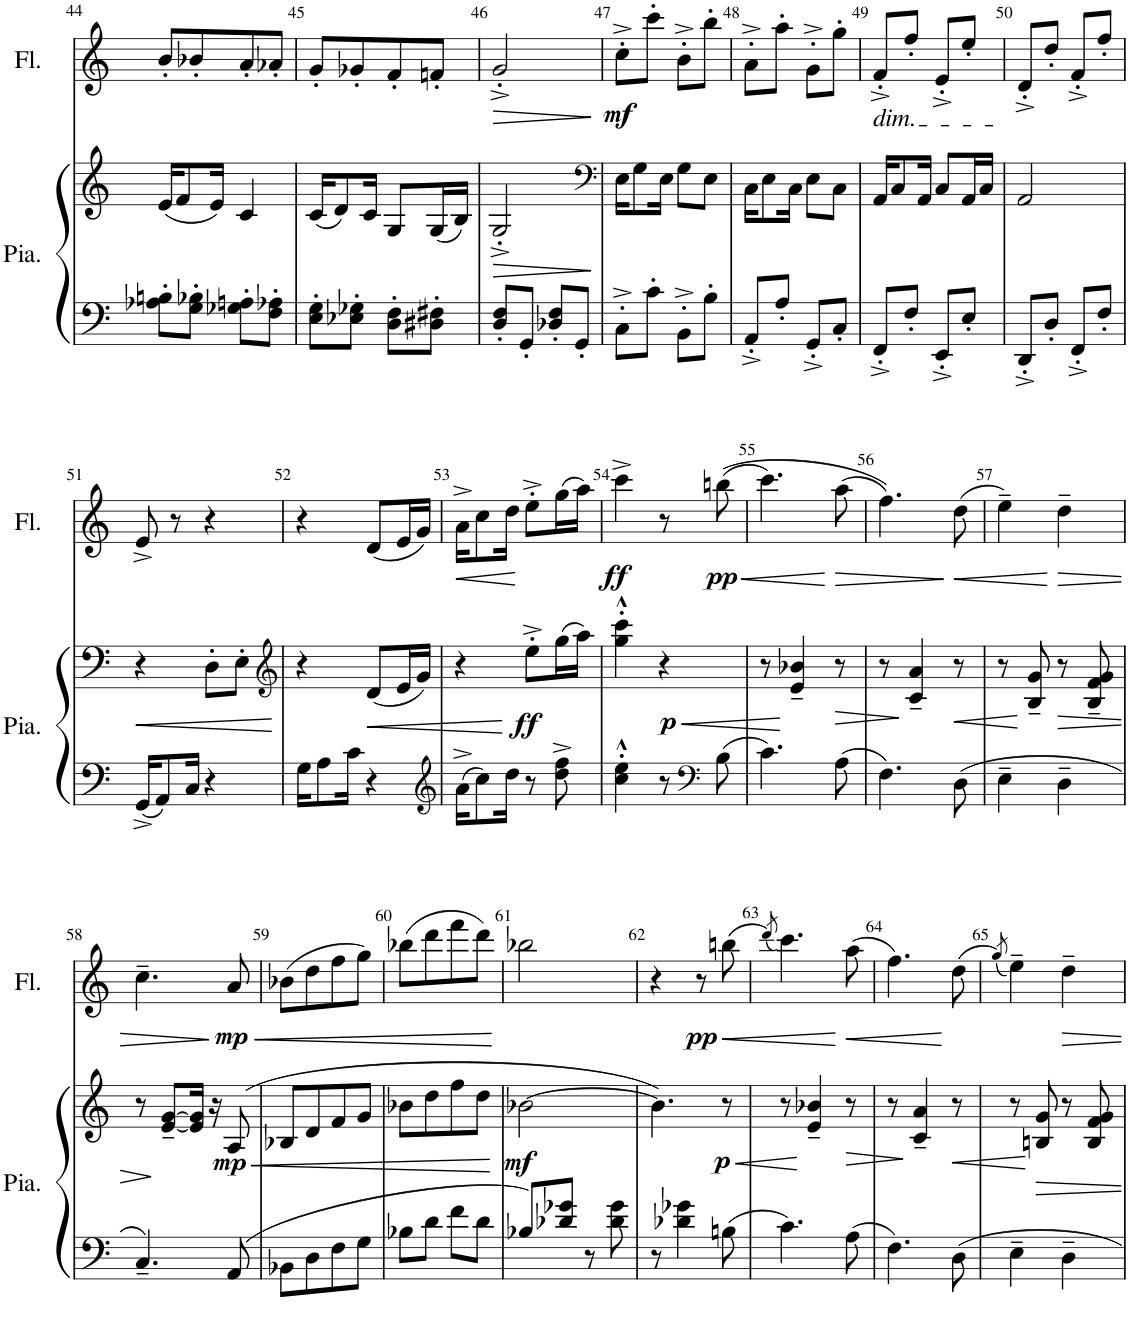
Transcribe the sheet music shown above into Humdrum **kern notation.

**kern	**kern	**dynam	**kern	**dynam
*part2	*part2	*part2	*part1	*part1
*staff3	*staff2	*staff2/3	*staff1	*staff1
*I"Piano	*	*	*I"Flûte	*
*I'Pia.	*	*	*I'Fl.	*
!!LO:PB:g=z
*clefF4	*clefG2	*	*clefG2	*
*k[]	*k[]	*	*k[]	*
*M2/4	*M2/4	*	*M2/4	*
=44	=44	=44	=44	=44
8A-X\' 8Bn\'L	(16e/KL	.	8b'/L	.
.	8f/	.	.	.
8G\' 8B-X\'J	.	.	8b-X'/	.
.	16e/Jk)	.	.	.
8G-X\' 8An\'L	4c/	.	8a'/	.
8F\' 8A-X\'J	.	.	8a-X'/J	.
=45	=45	=45	=45	=45
8E\' 8G\'L	(16c/KL	.	8g'/L	.
.	8d/)	.	.	.
8E-X\' 8G-X\'J	.	.	8g-X'/	.
.	16c/Jk	.	.	.
8D\' 8F\'L	8G/L	.	8f'/	.
8D#X\' 8F#X\'J	(16G/L	.	8fn'/J	.
.	16B/JJ)	.	.	.
=46	=46	=46	=46	=46
!	!	!LO:HP:b	!	!LO:HP:b
8D/' 8F/'L	2G'^/	>	2g'^/	>
8GG'/J	.	.	.	.
8D-X/' 8F/'L	.	.	.	.
8GG'/J	.	.	.	.
.	.	]	.	]
=47	=47	=47	=47	=47
*	*clefF4	*	*	*
!	!	!	!	!LO:DY:b
8C'^\L	16E\KL	.	8cc'^\L	mf
.	8G\	.	.	.
8c'\J	.	.	8ccc'\J	.
.	16E\Jk	.	.	.
8BB'^\L	8G\L	.	8b'^\L	.
8B'\J	8E\J	.	8bb'\J	.
=48	=48	=48	=48	=48
8AA'^/L	16C\KL	.	8a'^\L	.
.	8E\	.	.	.
8A'/J	.	.	8aa'\J	.
.	16C\Jk	.	.	.
8GG'^/L	8E\L	.	8g'^\L	.
8C'/J	8C\J	.	8gg'\J	.
=49	=49	=49	=49	=49
!	!	!	!LO:TX:b:i:t=dim.	!
8FF'^/L	16AA/KL	.	8f'^/L	.
.	8C/	.	.	.
8F'/J	.	.	8ff'/J	.
.	16AA/Jk	.	.	.
8EE'^/L	8C/L	.	8e'^/L	.
8E'/J	16AA/L	.	8ee'/J	.
.	16C/JJ	.	.	.
=50	=50	=50	=50	=50
8DD'^/L	2AA/	.	8d'^/L	.
8D'/J	.	.	8dd'/J	.
8FF'^/L	.	.	8f'^/L	.
8F'/J	.	.	8ff'/J	.
!!LO:LB:g=z
=51	=51	=51	=51	=51
!	!	!LO:HP:b	!	!
16GG^/KL	4r	<	8e^/	.
8AA/	.	.	.	.
.	.	.	8r	.
16C/Jk	.	.	.	.
4r	8D'\L	.	4r	.
.	8E'\J	.	.	.
.	.	[	.	.
=52	=52	=52	=52	=52
*	*clefG2	*	*	*
16G\KL	4r	.	4r	.
8A\	.	.	.	.
16c\Jk	.	.	.	.
!	!	!LO:HP:b	!	!
4r	(8d/L	<	(8d/L	.
.	16e/L	.	16e/L	.
.	16g/JJ)	.	16g/JJ)	.
=53	=53	=53	=53	=53
*clefG2	*	*	*	*
!	!	!	!	!LO:HP:b
16a^\KL	4r	.	16a^\KL	<
8cc\	.	.	8cc\	.
16dd\Jk	.	.	16dd\Jk	.
!	!	!LO:DY:n=1:b	!	!
8r	8ee'^\L	[ ff	8ee'^\L	[
8dd\^ 8ff\^	(16gg\L	.	(16gg\L	.
.	16aa\JJ)	.	16aa\JJ)	.
=54	=54	=54	=54	=54
!	!	!	!	!LO:DY:b
4cc\'^^ 4ee\'^^	4gg\'^^ 4ccc\'^^	.	4ccc^\	ff
!	!	!LO:HP:b	!	!
!	!	!LO:DY:n=1:b	!	!
8r	4r	< p	8r	.
*clefF4	*	*	*	*
!	!	!	!	!LO:HP:b
!	!	!	!	!LO:DY:n=1:b
8B\	.	.	((8bbn\	< pp
=55	=55	=55	=55	=55
4.c\	8r	.	4.ccc\)	.
.	4e/~ 4b-X/~	[	.	.
!	!	!LO:HP:b	!	!LO:HP:n=1:b
8A\	8r	>	(8aa\	[ >
=56	=56	=56	=56	=56
4.F\	8r	.	4.ff\))	.
.	4c/~ 4a/~	]	.	.
!	!	!LO:HP:b	!	!LO:HP:n=1:b
8D\	8r	<	(8dd\	] <
=57	=57	=57	=57	=57
4E~\	8r	.	4ee~\)	.
.	8B/~ 8g/~	[	.	.
!	!	!LO:HP:b	!	!LO:HP:n=1:b
4D~\	8r	>	4dd~\	[ >
.	8B/~ 8f/~ 8g/~	.	.	.
!!LO:LB:g=z
=58	=58	=58	=58	=58
4.C~/	8r	.	4.cc~\	.
.	[8e/~ [8g/~L	]	.	.
.	16e/] 16g/]Jk	.	.	.
.	16r	.	.	.
!	!	!LO:HP:b	!	!LO:HP:n=1:b
!	!	!LO:DY:n=1:b	!	!LO:DY:n=1:b
8AA/	(>8A/	< mp	8a/	] < mp
=59	=59	=59	=59	=59
8BB-X\L	8B-X/L	.	(8b-X\L	.
8D\	8d/	.	8dd\	.
8F\	8f/	.	8ff\	.
8G\J	8g/J	.	8gg\J)	.
=60	=60	=60	=60	=60
8B-X\L	8b-X\L	.	(8bb-X\L	.
8d\J	8dd\	.	8ddd\	.
8f\L	8ff\	.	8fff\	.
8d\J	8dd\J	.	8ddd\J)	.
.	.	[	.	[
=61	=61	=61	=61	=61
!	!	!LO:DY:b	!	!
8B-X/L	[>2b-X\	mf	2bb-X\	.
8d-X/ 8g-X/J	.	.	.	.
8r	.	.	.	.
8d-\ 8g-\	.	.	.	.
=62	=62	=62	=62	=62
8r	4.b-\])	.	4r	.
4d-X\ 4g-X\	.	.	.	.
!	!	!	!	!LO:DY:b
.	.	.	8r	pp
!	!	!LO:HP:b	!	!LO:HP:b
!	!	!LO:DY:n=1:b	!	!
8Bn\	8r	< p	(8bbn\	<
=63	=63	=63	=63	=63
.	.	.	(8qddd/)	.
4.c\	8r	.	4.ccc\)	.
.	4e/~ 4b-X/~	[	.	.
!	!	!LO:HP:b	!	!LO:HP:n=1:b
8A\	8r	>	(8aa\	[ <
=64	=64	=64	=64	=64
4.F\	8r	.	4.ff\)	.
.	4c/~ 4a/~	]	.	.
!	!	!LO:HP:b	!	!
8D\	8r	<	(8dd\	[
=65	=65	=65	=65	=65
.	.	.	(8qgg/)	.
4E~\	8r	.	4ee~\)	.
.	8Bn/ 8g/	[	.	.
4D~\	8r	.	4dd~\	.
.	8B/ 8f/ 8g/	.	.	.
=	=	=	=	=
*-	*-	*-	*-	*-
